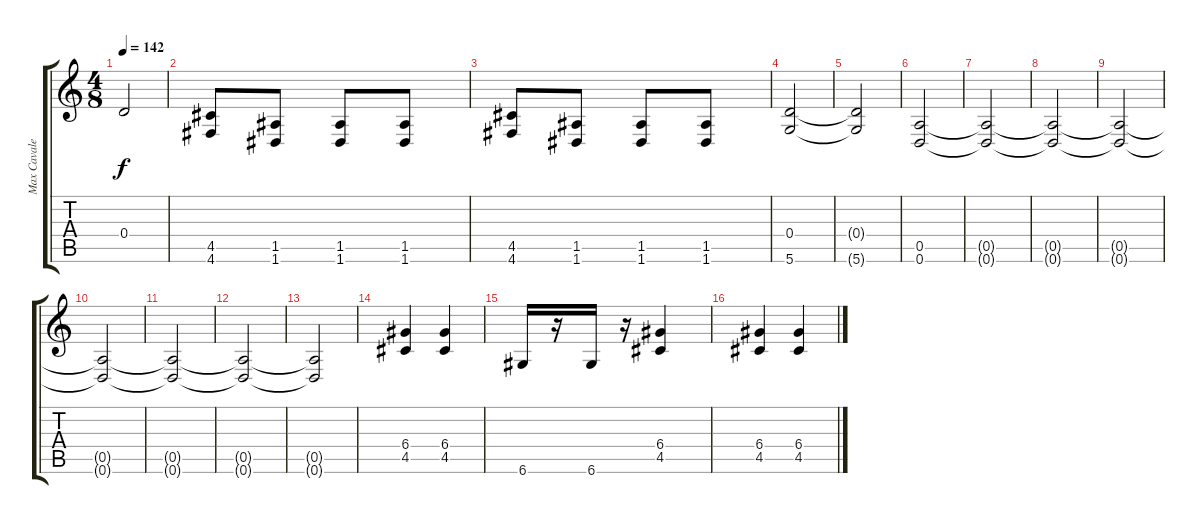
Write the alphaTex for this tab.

\track ("Max Cavalera" "Max Cavale") {instrument distortionguitar}
\staff {score tabs}
\tuning (E4 B3 G3 D3 A2 D2) {hide}
\ts (4 8)
\tempo 142
\clef g2
\ks c
0.4{t}.2{dy f} |
(4.5 4.6).8 (1.5 1.6).8 (1.5 1.6).8 (1.5 1.6).8 |
(4.5 4.6).8 (1.5 1.6).8 (1.5 1.6).8 (1.5 1.6).8 |
(0.4 5.6).2 |
(0.4{t} 5.6{t}).2 |
(0.5 0.6).2 |
(0.5{t} 0.6{t}).2 |
(0.5{t} 0.6{t}).2 |
(0.5{t} 0.6{t}).2 |
(0.5{t} 0.6{t}).2 |
(0.5{t} 0.6{t}).2 |
(0.5{t} 0.6{t}).2 |
(0.5{t} 0.6{t}).2 |
(6.4 4.5).4 (6.4 4.5).4 |
6.6.16 r.16 6.6.16 r.16 (6.4 4.5).4 |
(6.4 4.5).4 (6.4 4.5).4
